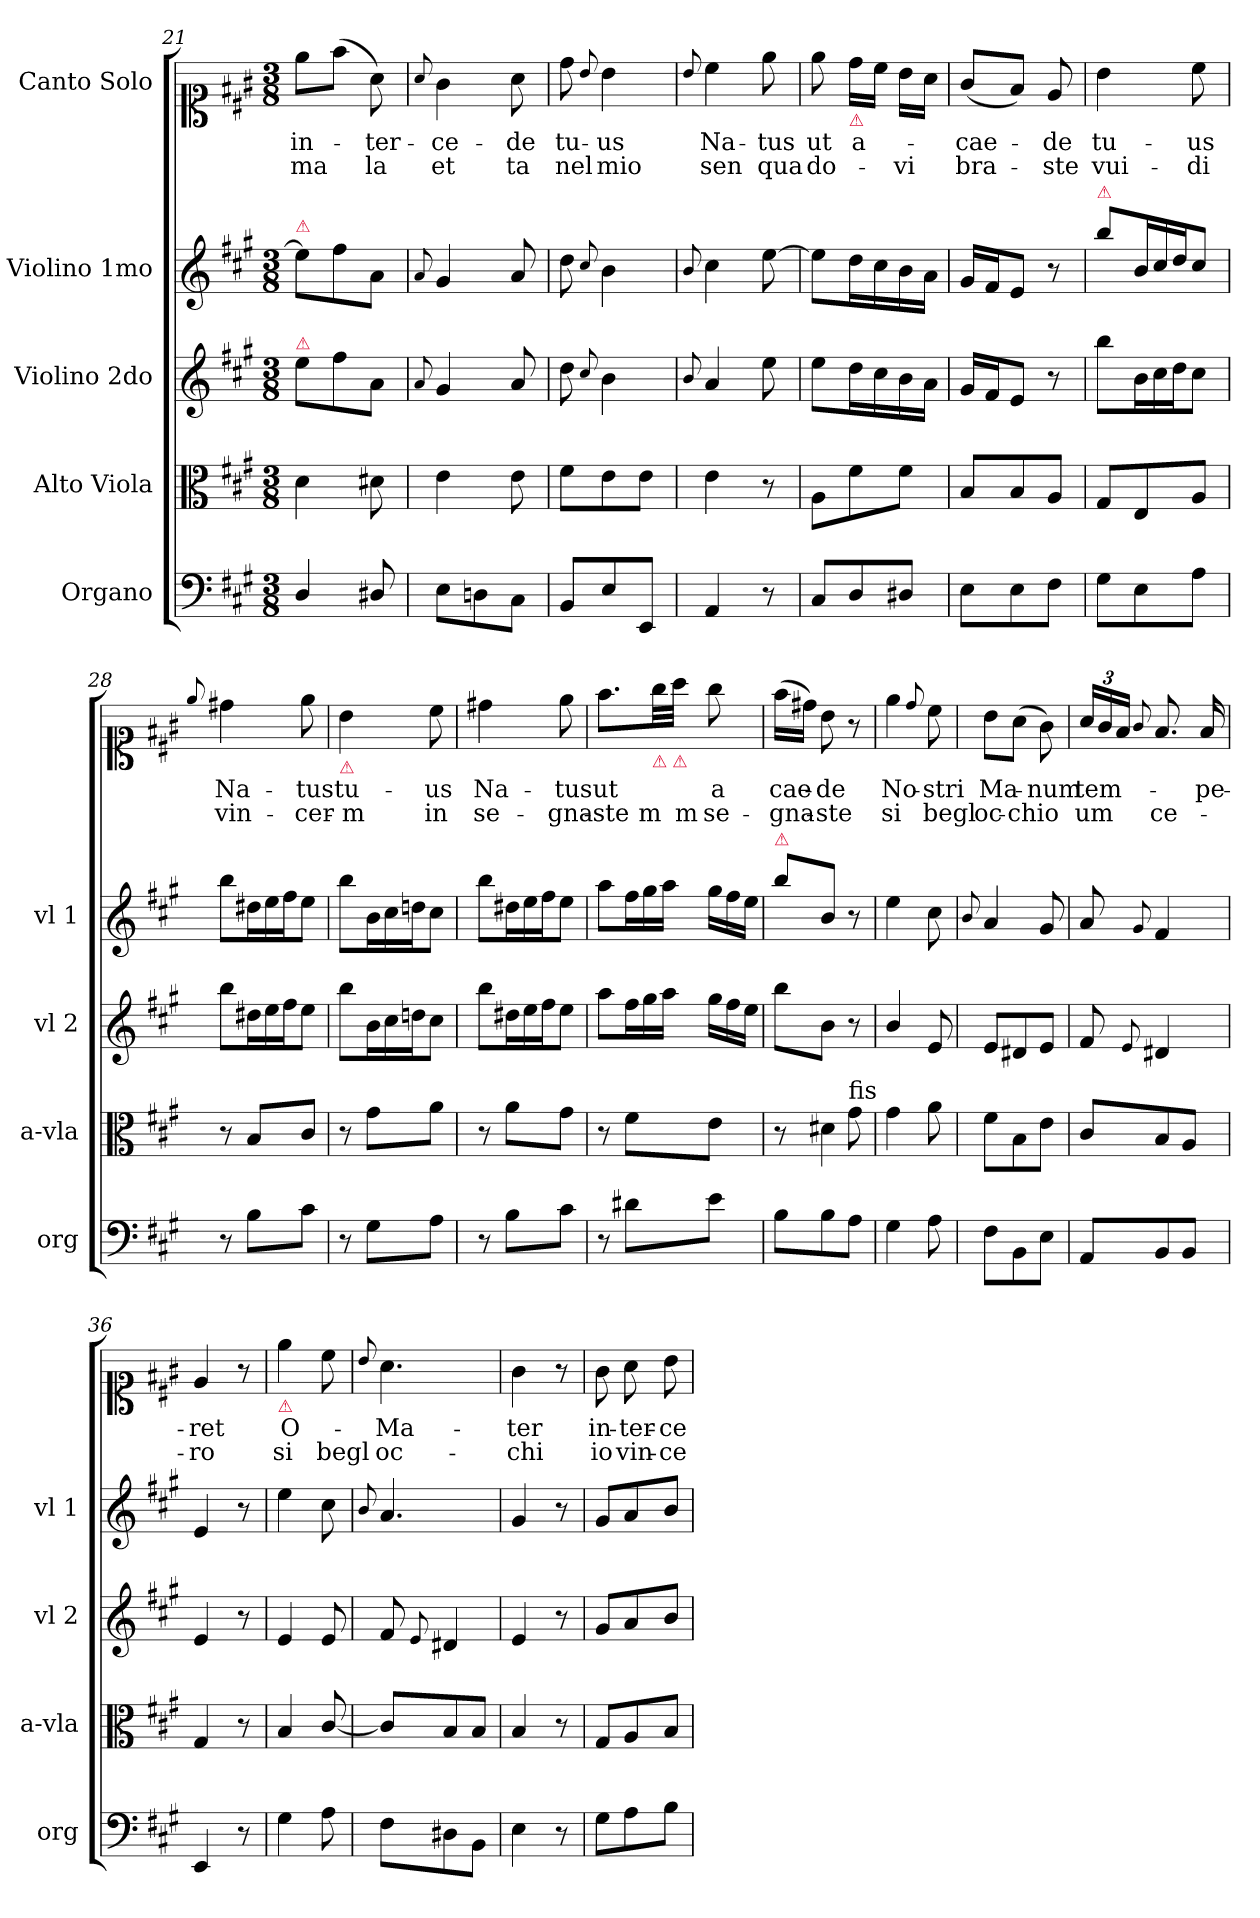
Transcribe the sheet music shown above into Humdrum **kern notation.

**kern	**kern	**kern	**kern	**kern	**text	**text
*part5	*part4	*part3	*part2	*part1	*part1	*part1
*staff5	*staff4	*staff3	*staff2	*staff1	*staff1	*staff1
*I"Organo	*I"Alto Viola	*I"Violino 2do	*I"Violino 1mo	*I"Canto Solo	*	*
*I'org	*I'a-vla	*I'vl 2	*I'vl 1	*	*	*
*clefF4	*clefC3	*clefG2	*clefG2	*clefC1	*	*
*k[f#c#g#]	*k[f#c#g#]	*k[f#c#g#]	*k[f#c#g#]	*k[f#c#g#]	*	*
*A:	*A:	*A:	*A:	*A:	*	*
*M3/8	*M3/8	*M3/8	*M3/8	*M3/8	*	*
=21	=21	=21	=21	=21	=21	=21
!	!	!	!LO:TX:a:color=crimson:t=⚠	!	!	!
!	!	!LO:TX:a:color=crimson:t=⚠	!	!	!	!
4D/	4d\	8ee\L	8ee\L]	8ee\L	in-	-ma
.	.	8ff#\	8ff#\	(>8ff#\J	.	.
8D#X/	8d#X\	8a/J	8a/J	8a\)	-ter-	la
=22	=22	=22	=22	=22	=22	=22
.	.	8qqa/	8qqa/	8qqa/	.	.
8E\L	4e\	4g#/	4g#/	4g#\	-ce-	et
8Dn\	.	.	.	.	.	.
8C#\J	8e\	8a/	8a/	8a\	-de	ta
=23	=23	=23	=23	=23	=23	=23
8BB/L	8f#\L	8dd\	8dd\	8dd\	tu-	nel
.	.	8qqcc#/	8qqcc#/	8qqb/	.	.
8E/	8e\	4b\	4b\	4b\	-us	mio
8EE/J	8e\J	.	.	.	.	.
=24	=24	=24	=24	=24	=24	=24
.	.	8qqb/	8qqb/	8qqb/	.	.
4AA/	4e\	4a/	4cc#\	4cc#\	Na-	sen
8r	8r	8ee\	[8ee\	8ee\	-tus	qua
=25	=25	=25	=25	=25	=25	=25
8C#/L	8A\L	8ee\L	8ee\L]	8ee\	ut	do-
!	!	!	!	!LO:TX:b:color=crimson:t=⚠	!	!
8D/	8f#\	16dd\L	16dd\L	16dd\LL	a-	.
.	.	16cc#\	16cc#\	16cc#\JJ	.	.
8D#X/J	8f#\J	16b\	16b\	16b\LL	.	-vi
.	.	16a\JJ	16a\JJ	16a\JJ	.	.
=26	=26	=26	=26	=26	=26	=26
8E\L	8B/L	16g#/LL	16g#/LL	(<8g#/L	-cae-	bra-
.	.	16f#/J	16f#/J	.	.	.
8E\	8B/	8e/J	8e/J	8f#/J)	.	.
8F#\J	8A/J	8r	8r	8e/	-de	-ste
=27	=27	=27	=27	=27	=27	=27
!	!	!	!LO:TX:a:color=crimson:t=⚠	!	!	!
8G#\L	8G#/L	8bb\L	8bb\L	4b\	tu-	vui-
*	*	*Xtuplet	*Xtuplet	*	*	*
8E\	8E/	24b\L	24b/L	.	.	.
.	.	24cc#\	24cc#/	.	.	.
.	.	24dd\J	24dd/J	.	.	.
8A\J	8A/J	8cc#\J	8cc#/J	8cc#\	-us	-di
=28	=28	=28	=28	=28	=28	=28
.	.	.	.	8qqee/	.	.
8r	8r	8bb\L	8bb\L	4dd#X\	Na-	vin-
8B\L	8B/L	24dd#X\L	24dd#X\L	.	.	.
.	.	24ee\	24ee\	.	.	.
.	.	24ff#\J	24ff#\J	.	.	.
8c#\J	8c#/J	8ee\J	8ee\J	8ee\	-tus	-cer-
=29	=29	=29	=29	=29	=29	=29
!	!	!	!	!LO:TX:b:color=crimson:t=⚠	!	!
8r	8r	8bb\L	8bb\L	4b\	tu-	-m
8G#\L	8g#\L	24b\L	24b\L	.	.	.
.	.	24cc#\	24cc#\	.	.	.
.	.	24ddn\J	24ddn\J	.	.	.
8A\J	8a\J	8cc#\J	8cc#\J	8cc#\	-us	in
=30	=30	=30	=30	=30	=30	=30
8r	8r	8bb\L	8bb\L	4dd#X\	Na-	se-
8B\L	8a\L	24dd#X\L	24dd#X\L	.	.	.
.	.	24ee\	24ee\	.	.	.
.	.	24ff#\J	24ff#\J	.	.	.
8c#\J	8g#\J	8ee\J	8ee\J	8ee\	-tus	-gna-
=31	=31	=31	=31	=31	=31	=31
8r	8r	8aa\L	8aa\L	8.ff#\L	ut	-ste
8d#X\L	8f#\L	24ff#\L	24ff#\L	.	.	.
.	.	24gg#\	24gg#\	.	.	.
!	!	!	!	!LO:TX:b:color=crimson:t=⚠	!	!
.	.	.	.	32gg#\LL	.	m
.	.	24aa\JJ	24aa\JJ	.	.	.
!	!	!	!	!LO:TX:b:color=crimson:t=⚠	!	!
.	.	.	.	32aa\JJJ	.	m
8e\J	8e\J	24gg#\LL	24gg#\LL	8gg#\	a	se-
.	.	24ff#\	24ff#\	.	.	.
.	.	24ee\JJ	24ee\JJ	.	.	.
=32	=32	=32	=32	=32	=32	=32
!	!	!	!LO:TX:a:color=crimson:t=⚠	!	!	!
8B\L	8r	8bb\L	8bb\L	(>16ff#\LL	cae-	-gna-
.	.	.	.	16dd#X\JJ)	.	.
!	!LO:N:vis=4	!	!	!	!	!
8B\	8d#X\	8b\J	8b/J	8b\	-de	-ste
!	!LO:TX:a:t=fis	!	!	!	!	!
8A\J	8g#\	8r	8r	8r	.	.
=33	=33	=33	=33	=33	=33	=33
4G#\	4g#\	4b/	4ee\	4ee\	No-	si
.	.	.	.	8qqdd/	.	.
8A\	8a\	8e/	8cc#\	8cc#\	-stri	begl
=34	=34	=34	=34	=34	=34	=34
.	.	.	8qqb/	.	.	.
8F#\L	8f#\L	8e/L	4a/	8b\L	Ma-	oc-
8BB\	8B\	8d#X/	.	(>8a\J	.	-chio
8E\J	8e\J	8e/J	8g#/	8g#\)	-num	.
=35	=35	=35	=35	=35	=35	=35
8AA/L	8c#/L	8f#/	8a/	24a/LL	tem-	um
.	.	.	.	24g#/	.	.
.	.	.	.	24f#/JJ	.	.
.	.	8qqe/	8qqg#/	8qqg#/	.	.
8BB/	8B/	4d#X/	4f#/	8.f#/	.	ce-
8BB/J	8A/J	.	.	.	.	.
.	.	.	.	16f#/	-pe-	.
=36	=36	=36	=36	=36	=36	=36
4EE/	4G#/	4e/	4e/	4e/	-ret	-ro
8r	8r	8r	8r	8r	.	.
=37	=37	=37	=37	=37	=37	=37
!	!	!	!	!LO:TX:b:color=crimson:t=⚠	!	!
4G#\	4B/	4e/	4ee\	4ee\	O-	si
8A\	[8c#/	8e/	8cc#\	8cc#\	.	begl
=38	=38	=38	=38	=38	=38	=38
.	.	.	8qqb/	8qqb/	.	.
8F#\L	8c#/L]	8f#/	4.a/	4.a\	-Ma-	oc-
.	.	8qqe/	.	.	.	.
8D#X\	8B/	4d#X/	.	.	.	.
8BB\J	8B/J	.	.	.	.	.
=39	=39	=39	=39	=39	=39	=39
4E\	4B/	4e/	4g#/	4g#\	-ter	-chi
8r	8r	8r	8r	8r	.	.
=40	=40	=40	=40	=40	=40	=40
8G#\L	8G#/L	8g#/L	8g#/L	8g#\	in-	io
8A\	8A/	8a/	8a/	8a\	-ter-	vin-
8B\J	8B/J	8b/J	8b/J	8b\	-ce-	-ce-
=	=	=	=	=	=	=
*-	*-	*-	*-	*-	*-	*-
